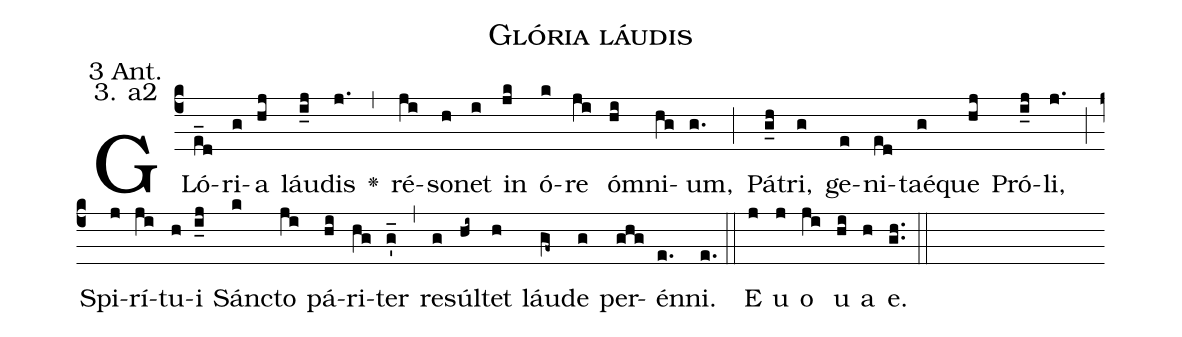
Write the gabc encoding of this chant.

name: Glória láudis;
office-part: 3 Antiphon;
mode: 3a2;
annotation: 3 Ant.;
annotation: 3. a2;
%%
% The syntax in this part is called gabc. Please refer to http://home.gna.org/gregorio/gabc/#basis

(c4)GLó(e_d)ri(g)a(hj) láu(i_j)dis(j.) <v>\greheightstar</v>(,) ré(ji)so(h)net(i) in(jk) ó(k)re(ji) óm(hi)ni(hg)um,(g.) (;) Pá(g_h)tri,(g) ge(e)ni(ed)taé(g)que(hj) Pró(i_j)li,(j.) (;) Spi(j)rí(ji)tu(h)i(i_j) Sán(k)cto(ji) pá(hi)ri(hg)ter(g'_) (,) re(g)súl(hi~)tet(h) láu(gf~)de(g) per(ghg)én(e.)ni.(e.) (::)

E(j) u(j) o(ji) u(hi) a(h) e.(gh..) (::)
